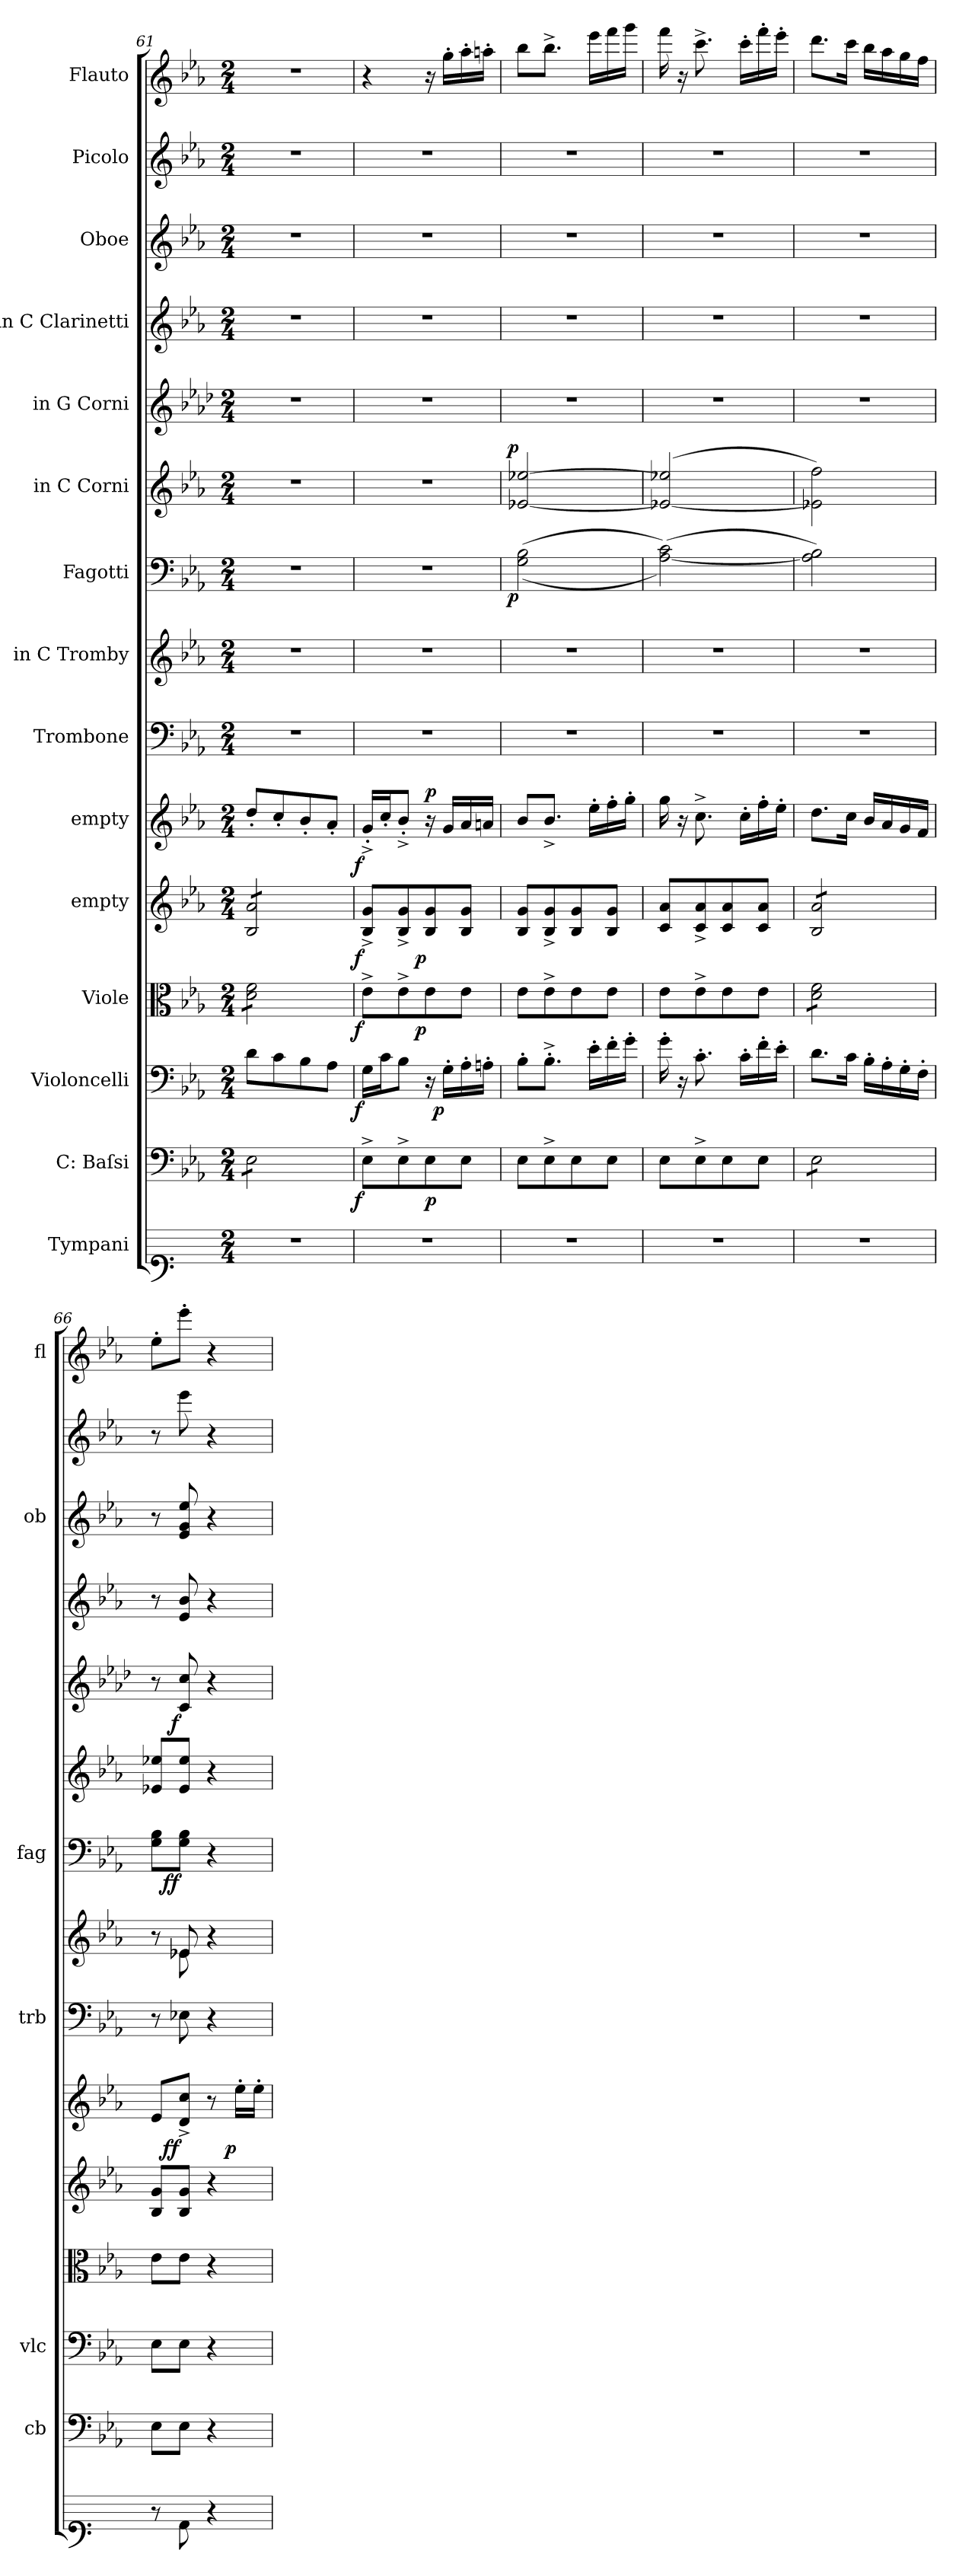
**kern	**kern	**dynam	**kern	**dynam	**kern	**dynam	**kern	**dynam	**kern	**dynam	**kern	**kern	**kern	**dynam	**kern	**dynam	**kern	**dynam	**kern	**dynam	**kern	**kern	**dynam	**kern	**dynam
*part15	*part14	*part14	*part13	*part13	*part12	*part12	*part11	*part11	*part10	*part10	*part9	*part8	*part7	*part7	*part6	*part6	*part5	*part5	*part4	*part4	*part3	*part2	*part2	*part1	*part1
*staff15	*staff14	*staff14	*staff13	*staff13	*staff12	*staff12	*staff11	*staff11	*staff10	*staff10	*staff9	*staff8	*staff7	*staff7	*staff6	*staff6	*staff5	*staff5	*staff4	*staff4	*staff3	*staff2	*staff2	*staff1	*staff1
*I"Tympani	*I"C: Baſsi	*	*I"Violoncelli	*	*I"Viole	*	*I"empty	*	*I"empty	*	*I"Trombone	*I"in C Tromby	*I"Fagotti	*	*I"in C Corni	*	*I"in G Corni	*	*I"in C Clarinetti	*	*I"Oboe	*I"Picolo	*	*I"Flauto	*
*	*I'cb	*	*I'vlc	*	*	*	*	*	*	*	*I'trb	*	*I'fag	*	*	*	*	*	*	*	*I'ob	*	*	*I'fl	*
*clefF1	*clefF4	*	*clefF4	*	*clefC3	*	*clefG2	*	*clefG2	*	*clefF4	*clefG2	*clefF4	*	*clefG2	*	*clefG2	*	*clefG2	*	*clefG2	*clefG2	*	*clefG2	*
*	*	*	*	*	*	*	*	*	*	*	*	*	*	*	*	*	*ITrd3c5	*	*	*	*	*	*	*	*
*k[]	*k[b-e-a-]	*	*k[b-e-a-]	*	*k[b-e-a-]	*	*k[b-e-a-]	*	*k[b-e-a-]	*	*k[b-e-a-]	*k[b-e-a-]	*k[b-e-a-]	*	*k[b-e-a-]	*	*k[b-e-a-]	*	*k[b-e-a-]	*	*k[b-e-a-]	*k[b-e-a-]	*	*k[b-e-a-]	*
*M2/4	*M2/4	*	*M2/4	*	*M2/4	*	*M2/4	*	*M2/4	*	*M2/4	*M2/4	*M2/4	*	*M2/4	*	*M2/4	*	*M2/4	*	*M2/4	*M2/4	*	*M2/4	*
=61	=61	=61	=61	=61	=61	=61	=61	=61	=61	=61	=61	=61	=61	=61	=61	=61	=61	=61	=61	=61	=61	=61	=61	=61	=61
*	*tremolo	*	*	*	*	*	*	*	*	*	*	*	*	*	*	*	*	*	*	*	*	*	*	*	*
*	*	*	*	*	*tremolo	*	*	*	*	*	*	*	*	*	*	*	*	*	*	*	*	*	*	*	*
*	*	*	*	*	*	*	*tremolo	*	*	*	*	*	*	*	*	*	*	*	*	*	*	*	*	*	*
2r	8E-\L	.	8d\L	.	8d\ 8f\L	.	8B-/ 8a-/L	.	8dd'/L	.	2r	2r	2r	.	2r	.	2r	.	2r	.	2r	2r	.	2r	.
.	8E-\	.	8c\	.	8d\ 8f\	.	8B-/ 8a-/	.	8cc'/	.	.	.	.	.	.	.	.	.	.	.	.	.	.	.	.
.	8E-\	.	8B-\	.	8d\ 8f\	.	8B-/ 8a-/	.	8b-'/	.	.	.	.	.	.	.	.	.	.	.	.	.	.	.	.
.	8E-\J	.	8A-\J	.	8d\ 8f\J	.	8B-/ 8a-/J	.	8a-'/J	.	.	.	.	.	.	.	.	.	.	.	.	.	.	.	.
*	*	*	*	*	*	*	*Xtremolo	*	*	*	*	*	*	*	*	*	*	*	*	*	*	*	*	*	*
*	*	*	*	*	*Xtremolo	*	*	*	*	*	*	*	*	*	*	*	*	*	*	*	*	*	*	*	*
*	*Xtremolo	*	*	*	*	*	*	*	*	*	*	*	*	*	*	*	*	*	*	*	*	*	*	*	*
=62	=62	=62	=62	=62	=62	=62	=62	=62	=62	=62	=62	=62	=62	=62	=62	=62	=62	=62	=62	=62	=62	=62	=62	=62	=62
!	!	!LO:DY:rj	!	!LO:DY:rj	!	!LO:DY:rj	!	!LO:DY:rj	!	!LO:DY:rj	!	!	!	!	!	!	!	!	!	!	!	!	!	!	!
2r	8E-^<\L	f	16G\LL	f	8e-^<\L	f	8B-^/ 8g^/L	f	16g'^/LL	f	2r	2r	2r	.	2r	.	2r	.	2r	.	2r	2r	.	4r	.
.	.	.	16c\J	.	.	.	.	.	16cc'/J	.	.	.	.	.	.	.	.	.	.	.	.	.	.	.	.
.	8E-^<\	.	8B-\J	.	8e-^<\	.	8B-^/ 8g^/	.	8b-'^/J	.	.	.	.	.	.	.	.	.	.	.	.	.	.	.	.
!	!	!	!	!	!	!LO:DY:rj	!	!LO:DY:rj	!	!LO:DY:a	!	!	!	!	!	!	!	!	!	!	!	!	!	!	!
.	8E-\	p	16r	.	8e-\	p	8B-/ 8g/	p	16r	p	.	.	.	.	.	.	.	.	.	.	.	.	.	16r	.
!	!	!	!	!LO:DY:rj	!	!	!	!	!	!	!	!	!	!	!	!	!	!	!	!	!	!	!	!	!
.	.	.	16G'\LL	p	.	.	.	.	16g/LL	.	.	.	.	.	.	.	.	.	.	.	.	.	.	16gg'\LL	.
.	8E-\J	.	16A-'\	.	8e-\J	.	8B-/ 8g/J	.	16a-/	.	.	.	.	.	.	.	.	.	.	.	.	.	.	16aa-'\	.
.	.	.	16An'\JJ	.	.	.	.	.	16an/JJ	.	.	.	.	.	.	.	.	.	.	.	.	.	.	16aan'\JJ	.
=63	=63	=63	=63	=63	=63	=63	=63	=63	=63	=63	=63	=63	=63	=63	=63	=63	=63	=63	=63	=63	=63	=63	=63	=63	=63
!	!	!	!	!	!	!	!	!	!	!	!	!	!	!LO:DY:rj	!	!LO:DY:a:rj	!	!	!	!	!	!	!	!	!
2r	8E-\L	.	8B-'\L	.	8e-\L	.	8B-/ 8g/L	.	8b-/L	.	2r	2r	(>(>2G\ 2B-\	p	[2e-X/ [2ee-X/	p	2r	.	2r	.	2r	2r	.	8bb-\L	.
.	8E-^<\	.	8.B-'^<\J	.	8e-^<\	.	8B-^/ 8g^/	.	8.b-^/J	.	.	.	.	.	.	.	.	.	.	.	.	.	.	8.bb-^<\J	.
.	8E-\	.	.	.	8e-\	.	8B-/ 8g/	.	.	.	.	.	.	.	.	.	.	.	.	.	.	.	.	.	.
.	.	.	16e-'\LL	.	.	.	.	.	16ee-'\LL	.	.	.	.	.	.	.	.	.	.	.	.	.	.	16eee-\LL	.
.	8E-\J	.	16f'\	.	8e-\J	.	8B-/ 8g/J	.	16ff'\	.	.	.	.	.	.	.	.	.	.	.	.	.	.	16fff\	.
.	.	.	16g'\JJ	.	.	.	.	.	16gg'\JJ	.	.	.	.	.	.	.	.	.	.	.	.	.	.	16ggg\JJ	.
=64	=64	=64	=64	=64	=64	=64	=64	=64	=64	=64	=64	=64	=64	=64	=64	=64	=64	=64	=64	=64	=64	=64	=64	=64	=64
2r	8E-\L	.	16g'\	.	8e-\L	.	8c/ 8a-/L	.	16gg\	.	2r	2r	([2A-\ 2c\))	.	(2e-X_/ 2ee-X]/	.	2r	.	2r	.	2r	2r	.	16fff\	.
.	.	.	16r	.	.	.	.	.	16r	.	.	.	.	.	.	.	.	.	.	.	.	.	.	16r	.
.	8E-^<\	.	8.c'\	.	8e-^<\	.	8c^/ 8a-^/	.	8.cc^<\	.	.	.	.	.	.	.	.	.	.	.	.	.	.	8.ccc^<\	.
.	8E-\	.	.	.	8e-\	.	8c/ 8a-/	.	.	.	.	.	.	.	.	.	.	.	.	.	.	.	.	.	.
.	.	.	16c'\LL	.	.	.	.	.	16cc'\LL	.	.	.	.	.	.	.	.	.	.	.	.	.	.	16ccc'\LL	.
.	8E-\J	.	16f'\	.	8e-\J	.	8c/ 8a-/J	.	16ff'\	.	.	.	.	.	.	.	.	.	.	.	.	.	.	16fff'\	.
.	.	.	16e-'\JJ	.	.	.	.	.	16ee-'\JJ	.	.	.	.	.	.	.	.	.	.	.	.	.	.	16eee-'\JJ	.
=65	=65	=65	=65	=65	=65	=65	=65	=65	=65	=65	=65	=65	=65	=65	=65	=65	=65	=65	=65	=65	=65	=65	=65	=65	=65
*	*tremolo	*	*	*	*	*	*	*	*	*	*	*	*	*	*	*	*	*	*	*	*	*	*	*	*
*	*	*	*	*	*tremolo	*	*	*	*	*	*	*	*	*	*	*	*	*	*	*	*	*	*	*	*
*	*	*	*	*	*	*	*tremolo	*	*	*	*	*	*	*	*	*	*	*	*	*	*	*	*	*	*
2r	8E-\L	.	8.d\L	.	8d\ 8f\L	.	8B-/ 8a-/L	.	8.dd\L	.	2r	2r	2A-]\ 2B-\)	.	2e-X]\ 2ff\)	.	2r	.	2r	.	2r	2r	.	8.ddd\L	.
.	8E-\	.	.	.	8d\ 8f\	.	8B-/ 8a-/	.	.	.	.	.	.	.	.	.	.	.	.	.	.	.	.	.	.
.	.	.	16c\Jk	.	.	.	.	.	16cc\Jk	.	.	.	.	.	.	.	.	.	.	.	.	.	.	16ccc\Jk	.
.	8E-\	.	16B-'\LL	.	8d\ 8f\	.	8B-/ 8a-/	.	16b-/LL	.	.	.	.	.	.	.	.	.	.	.	.	.	.	16bb-\LL	.
.	.	.	16A-'\	.	.	.	.	.	16a-/	.	.	.	.	.	.	.	.	.	.	.	.	.	.	16aa-\	.
.	8E-\J	.	16G'\	.	8d\ 8f\J	.	8B-/ 8a-/J	.	16g/	.	.	.	.	.	.	.	.	.	.	.	.	.	.	16gg\	.
*	*	*	*	*	*	*	*Xtremolo	*	*	*	*	*	*	*	*	*	*	*	*	*	*	*	*	*	*
*	*	*	*	*	*Xtremolo	*	*	*	*	*	*	*	*	*	*	*	*	*	*	*	*	*	*	*	*
*	*Xtremolo	*	*	*	*	*	*	*	*	*	*	*	*	*	*	*	*	*	*	*	*	*	*	*	*
.	.	.	16F'\JJ	.	.	.	.	.	16f/JJ	.	.	.	.	.	.	.	.	.	.	.	.	.	.	16ff\JJ	.
=66	=66	=66	=66	=66	=66	=66	=66	=66	=66	=66	=66	=66	=66	=66	=66	=66	=66	=66	=66	=66	=66	=66	=66	=66	=66
*	*	*	*	*	*	*	*	*	*	*	*	*^	*	*	*	*	*	*	*	*	*	*	*	*	*
8r	8E-\L	.	8E-\L	.	8e-\L	.	8B-/ 8g/L	.	8e-/L	.	8r	8r	8ryy	8G\ 8B-\L	.	8e-X/ 8ee-X/L	.	8r	.	8r	.	8r	8r	.	8ee-'\L	.
!	!	!LO:DY:rj	!	!LO:DY:rj	!	!LO:DY:rj	!	!LO:DY:rj	!	!LO:DY:rj	!	!	!	!	!LO:DY:rj	!	!	!	!LO:DY:rj	!	!LO:DY:rj	!	!	!LO:DY:rj	!	!
8G\	8E-\J	ffo	8E-\J	ffo	8e-\J	ffo	8B-/ 8g/J	ffo	8d^/ 8cc^/J	ff	8E-X\	8e-X/	8e-X\	8G\ 8B-\J	ff	8e-/ 8ee-/J	.	8G/ 8g/	f	8e-/ 8b-/	ffo	8e-/ 8g/ 8ee-/	8eee-\	fo	8eee-'\J	fo
4r	4r	.	4r	.	4r	.	4r	.	8r	.	4r	4r	4ryy	4r	.	4r	.	4r	.	4r	.	4r	4r	.	4r	.
!	!	!	!	!	!	!	!	!	!	!LO:DY:rj	!	!	!	!	!	!	!	!	!	!	!	!	!	!	!	!
.	.	.	.	.	.	.	.	.	16ee-'\LL	p	.	.	.	.	.	.	.	.	.	.	.	.	.	.	.	.
.	.	.	.	.	.	.	.	.	16ee-'\JJ	.	.	.	.	.	.	.	.	.	.	.	.	.	.	.	.	.
*	*	*	*	*	*	*	*	*	*	*	*	*v	*v	*	*	*	*	*	*	*	*	*	*	*	*	*
=	=	=	=	=	=	=	=	=	=	=	=	=	=	=	=	=	=	=	=	=	=	=	=	=	=
*-	*-	*-	*-	*-	*-	*-	*-	*-	*-	*-	*-	*-	*-	*-	*-	*-	*-	*-	*-	*-	*-	*-	*-	*-	*-
